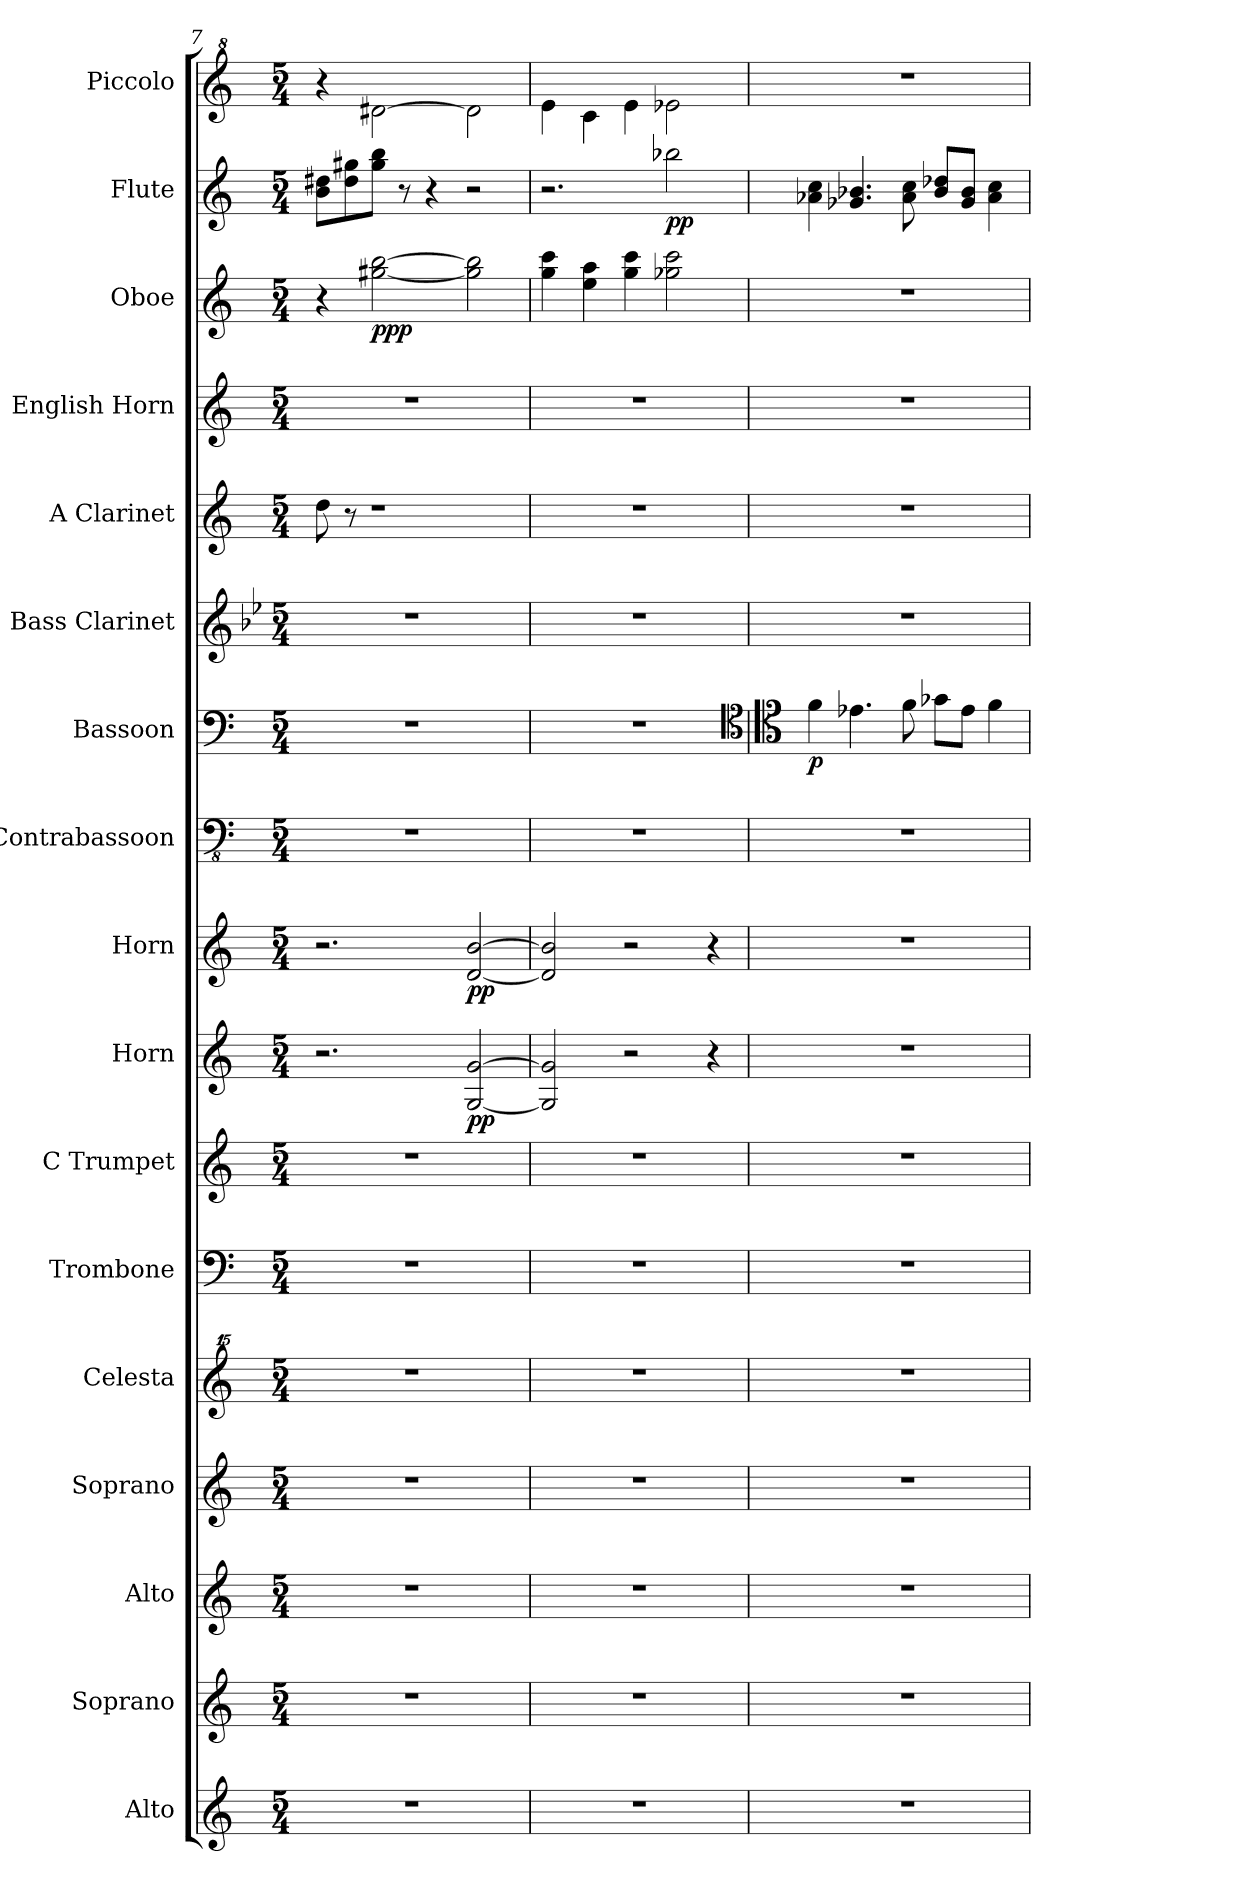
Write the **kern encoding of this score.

**kern	**kern	**kern	**kern	**kern	**kern	**kern	**kern	**dynam	**kern	**dynam	**kern	**kern	**dynam	**kern	**kern	**kern	**kern	**dynam	**kern	**dynam	**kern
*part17	*part16	*part15	*part14	*part13	*part12	*part11	*part10	*part10	*part9	*part9	*part8	*part7	*part7	*part6	*part5	*part4	*part3	*part3	*part2	*part2	*part1
*staff17	*staff16	*staff15	*staff14	*staff13	*staff12	*staff11	*staff10	*staff10	*staff9	*staff9	*staff8	*staff7	*staff7	*staff6	*staff5	*staff4	*staff3	*staff3	*staff2	*staff2	*staff1
*I"Alto	*I"Soprano	*I"Alto	*I"Soprano	*I"Celesta	*I"Trombone	*I"C Trumpet	*I"Horn	*	*I"Horn	*	*I"Contrabassoon	*I"Bassoon	*	*I"Bass Clarinet	*I"A Clarinet	*I"English Horn	*I"Oboe	*	*I"Flute	*	*I"Piccolo
*I'A.	*I'S.	*I'A.	*I'S.	*I'Cel.	*I'Trb.	*I'C Tpt.	*I'Hn.	*	*I'Hn.	*	*I'Cbsn.	*I'Bsn.	*	*I'B. Cl.	*I'A Cl.	*I'E. Hn.	*I'Ob.	*	*I'Fl.	*	*I'Picc.
*clefG2	*clefG2	*clefG2	*clefG2	*clefG^^2	*clefF4	*clefG2	*clefG2	*	*clefG2	*	*clefFv4	*clefF4	*	*clefG2	*clefG2	*clefG2	*clefG2	*	*clefG2	*	*clefG^2
*	*	*	*	*	*	*	*ITrd4c7	*	*ITrd4c7	*	*ITrd7c12	*	*	*ITrd8c14	*ITrd2c3	*ITrd4c7	*	*	*	*	*ITrd-7c-12
*k[]	*k[]	*k[]	*k[]	*k[]	*k[]	*k[]	*k[b-]	*	*k[b-]	*	*k[]	*k[]	*	*k[b-e-]	*k[f#c#g#]	*k[b-]	*k[]	*	*k[]	*	*k[]
*C:	*C:	*C:	*C:	*C:	*C:	*C:	*F:	*	*F:	*	*C:	*C:	*	*B-:	*A:	*F:	*C:	*	*C:	*	*C:
*M5/4	*M5/4	*M5/4	*M5/4	*M5/4	*M5/4	*M5/4	*M5/4	*	*M5/4	*	*M5/4	*M5/4	*	*M5/4	*M5/4	*M5/4	*M5/4	*	*M5/4	*	*M5/4
=7	=7	=7	=7	=7	=7	=7	=7	=7	=7	=7	=7	=7	=7	=7	=7	=7	=7	=7	=7	=7	=7
4%5r	4%5r	4%5r	4%5r	4%5r	4%5r	4%5r	2.r	.	2.r	.	4%5r	4%5r	.	4%5r	8b\	4%5r	4r	.	8b\ 8dd#X\L	.	4r
.	.	.	.	.	.	.	.	.	.	.	.	.	.	.	8r	.	.	.	8dd#\ 8gg#X\	.	.
!	!	!	!	!	!	!	!	!	!	!	!	!	!	!	!	!	!	!LO:DY:b	!	!	!
.	.	.	.	.	.	.	.	.	.	.	.	.	.	.	1r	.	[2gg#X\ [2bb\	ppp	8gg#\ 8bb\J	.	[2ddd#X\
.	.	.	.	.	.	.	.	.	.	.	.	.	.	.	.	.	.	.	8r	.	.
.	.	.	.	.	.	.	.	.	.	.	.	.	.	.	.	.	.	.	4r	.	.
!	!	!	!	!	!	!	!	!LO:DY:b	!	!LO:DY:b	!	!	!	!	!	!	!	!	!	!	!
.	.	.	.	.	.	.	[2C/ [2c/	pp	[2G/ [2e/	pp	.	.	.	.	.	.	2gg#\] 2bb\]	.	2r	.	2ddd#\]
=8	=8	=8	=8	=8	=8	=8	=8	=8	=8	=8	=8	=8	=8	=8	=8	=8	=8	=8	=8	=8	=8
4%5r	4%5r	4%5r	4%5r	4%5r	4%5r	4%5r	2C/] 2c/]	.	2G/] 2e/]	.	4%5r	4%5r	.	4%5r	4%5r	4%5r	4gg\ 4ccc\	.	2.r	.	4eee\
.	.	.	.	.	.	.	.	.	.	.	.	.	.	.	.	.	4ee\ 4aa\	.	.	.	4ccc\
.	.	.	.	.	.	.	2r	.	2r	.	.	.	.	.	.	.	4gg\ 4ccc\	.	.	.	4eee\
!	!	!	!	!	!	!	!	!	!	!	!	!	!	!	!	!	!	!	!	!LO:DY:b	!
.	.	.	.	.	.	.	.	.	.	.	.	.	.	.	.	.	2gg-X\ 2ccc\	.	2bb-X\	pp	2eee-X\
.	.	.	.	.	.	.	4r	.	4r	.	.	.	.	.	.	.	.	.	.	.	.
*	*	*	*	*	*	*	*	*	*	*	*	*clefC4	*	*	*	*	*	*	*	*	*
!!LO:PB:g=z
=9	=9	=9	=9	=9	=9	=9	=9	=9	=9	=9	=9	=9	=9	=9	=9	=9	=9	=9	=9	=9	=9
*	*	*	*	*	*	*	*	*	*	*	*	*clefC4	*	*	*	*	*	*	*	*	*
!	!	!	!	!	!	!	!	!	!	!	!	!	!LO:DY:b	!	!	!	!	!	!	!	!
4%5r	4%5r	4%5r	4%5r	4%5r	4%5r	4%5r	4%5r	.	4%5r	.	4%5r	4f\	p	4%5r	4%5r	4%5r	4%5r	.	4a-X\ 4cc\	.	4%5r
.	.	.	.	.	.	.	.	.	.	.	.	4.e-X\	.	.	.	.	.	.	4.g-X/ 4.b-X/	.	.
.	.	.	.	.	.	.	.	.	.	.	.	8f\	.	.	.	.	.	.	8a-\ 8cc\	.	.
.	.	.	.	.	.	.	.	.	.	.	.	8g-X\L	.	.	.	.	.	.	8b-/ 8dd-X/L	.	.
.	.	.	.	.	.	.	.	.	.	.	.	8e-\J	.	.	.	.	.	.	8g-/ 8b-/J	.	.
.	.	.	.	.	.	.	.	.	.	.	.	4f\	.	.	.	.	.	.	4a-\ 4cc\	.	.
=	=	=	=	=	=	=	=	=	=	=	=	=	=	=	=	=	=	=	=	=	=
*-	*-	*-	*-	*-	*-	*-	*-	*-	*-	*-	*-	*-	*-	*-	*-	*-	*-	*-	*-	*-	*-
